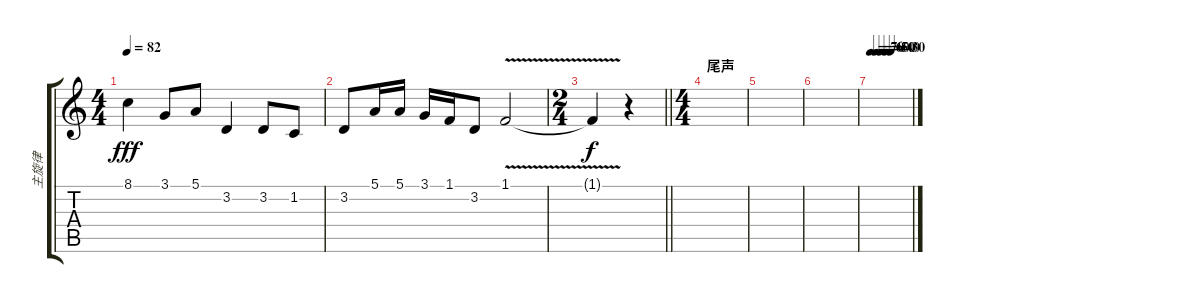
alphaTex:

\track ("主旋律" "主旋律") {instrument lead5charang}
\staff {score tabs}
\tuning (E4 B3 G3 D3 A2 E2) {hide}
\ts (4 4)
\tempo 82
\clef g2
\ks c
8.1.4{dy fff} 3.1.8 5.1.8 3.2.4 3.2.8 1.2.8 |
3.2.8 5.1.16 5.1.16 3.1.16 1.1.16 3.2.8 1.1{v}.2 |
\ts (2 4)
\barLineRight lightlight
1.1{t}.4{dy f} r.4 |
\ts (4 4)
\section ("" "尾声")
|
|
|
\tempo 70
\tempo (60 0.125)
\tempo (50 0.25)
\tempo (40 0.375)
\tempo (30 0.5)
